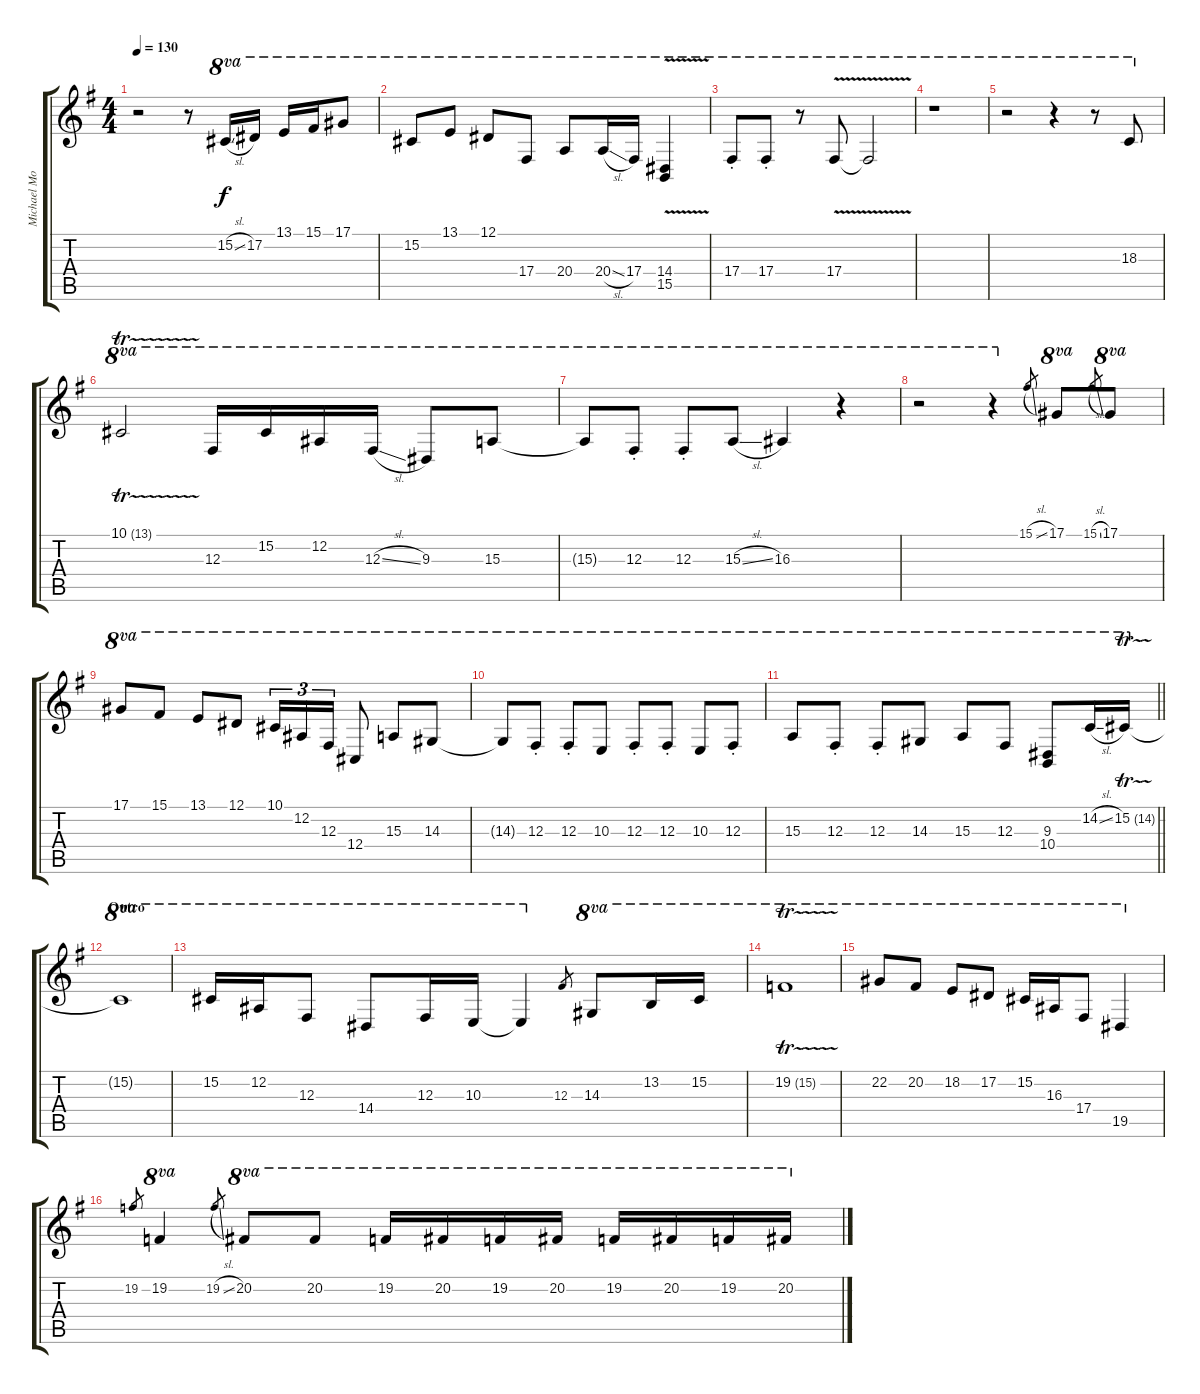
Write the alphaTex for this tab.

\track ("Michael Monroe - Harmonica" "Michael Mo") {instrument harmonica}
\staff {score tabs}
\tuning (Eb4 Bb3 Gb3 Db3 Ab2 Eb2) {hide}
\ts (4 4)
\tempo 130
\clef g2
\ks g
r.2{dy mf} r.8 15.2{sl}.16{ot 8va dy f} 17.2.16{ot 8va} 13.1.16{ot 8va} 15.1.16{ot 8va} 17.1.8{ot 8va} |
15.2.8{ot 8va} 13.1.8{ot 8va} 12.1.8{ot 8va} 17.4.8{ot 8va} 20.4.8{ot 8va} 20.4{sl}.16{ot 8va} 17.4.16{ot 8va} (14.4{v} 15.5{v}).4{ot 8va} |
17.4{st}.8{ot 8va} 17.4{st}.8{ot 8va} r.8{ot 8va} 17.4{v}.8{ot 8va} 17.4{t}.2{ot 8va} |
r.1{ot 8va} |
r.2{ot 8va} r.4{ot 8va} r.8{ot 8va} 18.3.8{ot 8va} |
10.1{tr (13 32)}.2{ot 8va} 12.3.16{ot 8va} 15.2.16{ot 8va} 12.2.16{ot 8va} 12.3{sl}.16{ot 8va} 9.3.8{ot 8va} 15.3.8{ot 8va} |
15.3{t}.8{ot 8va} 12.3{st}.8{ot 8va} 12.3{st}.8{ot 8va} 15.3{sl}.8{ot 8va} 16.3.4{ot 8va} r.4{ot 8va} |
r.2{ot 8va} r.4{ot 8va} 15.1{sl}.8{gr} 17.1.8{ot 8va} 15.1{sl}.8{gr} 17.1.8{ot 8va} |
17.1.8{ot 8va} 15.1.8{ot 8va} 13.1.8{ot 8va} 12.1.8{ot 8va} 10.1.16{tu (3 2) ot 8va} 12.2.16{tu (3 2) ot 8va} 12.3.16{tu (3 2) ot 8va} 12.4.8{ot 8va} 15.3.8{ot 8va} 14.3.8{ot 8va} |
14.3{t}.8{ot 8va} 12.3{st}.8{ot 8va} 12.3{st}.8{ot 8va} 10.3.8{ot 8va} 12.3{st}.8{ot 8va} 12.3{st}.8{ot 8va} 10.3.8{ot 8va} 12.3{st}.8{ot 8va} |
\barLineRight lightlight
15.3.8{ot 8va} 12.3{st}.8{ot 8va} 12.3{st}.8{ot 8va} 14.3.8{ot 8va} 15.3.8{ot 8va} 12.3.8{ot 8va} (9.3 10.4).8{ot 8va} 14.2{sl}.16{ot 8va} 15.2{tr (14 32)}.16{ot 8va} |
\section ("" "Outro")
15.2{t}.1{ot 8va} |
15.2.16{ot 8va} 12.2.16{ot 8va} 12.3.8{ot 8va} 14.4.8{ot 8va} 12.3.16{ot 8va} 10.3.16{ot 8va} 10.3{t}.4{ot 8va} 12.3.8{gr} 14.3.8{ot 8va} 13.2.16{ot 8va} 15.2.16{ot 8va} |
19.2{tr (15 32)}.1{ot 8va} |
22.2.8{ot 8va} 20.2.8{ot 8va} 18.2.8{ot 8va} 17.2.8{ot 8va} 15.2.16{ot 8va} 16.3.16{ot 8va} 17.4.8{ot 8va} 19.5.4{ot 8va} |
19.2.8{gr} 19.2.4{ot 8va} 19.2{sl}.8{gr} 20.2.8{ot 8va} 20.2.8{ot 8va} 19.2.16{ot 8va} 20.2.16{ot 8va} 19.2.16{ot 8va} 20.2.16{ot 8va} 19.2.16{ot 8va} 20.2.16{ot 8va} 19.2.16{ot 8va} 20.2.16{ot 8va}
